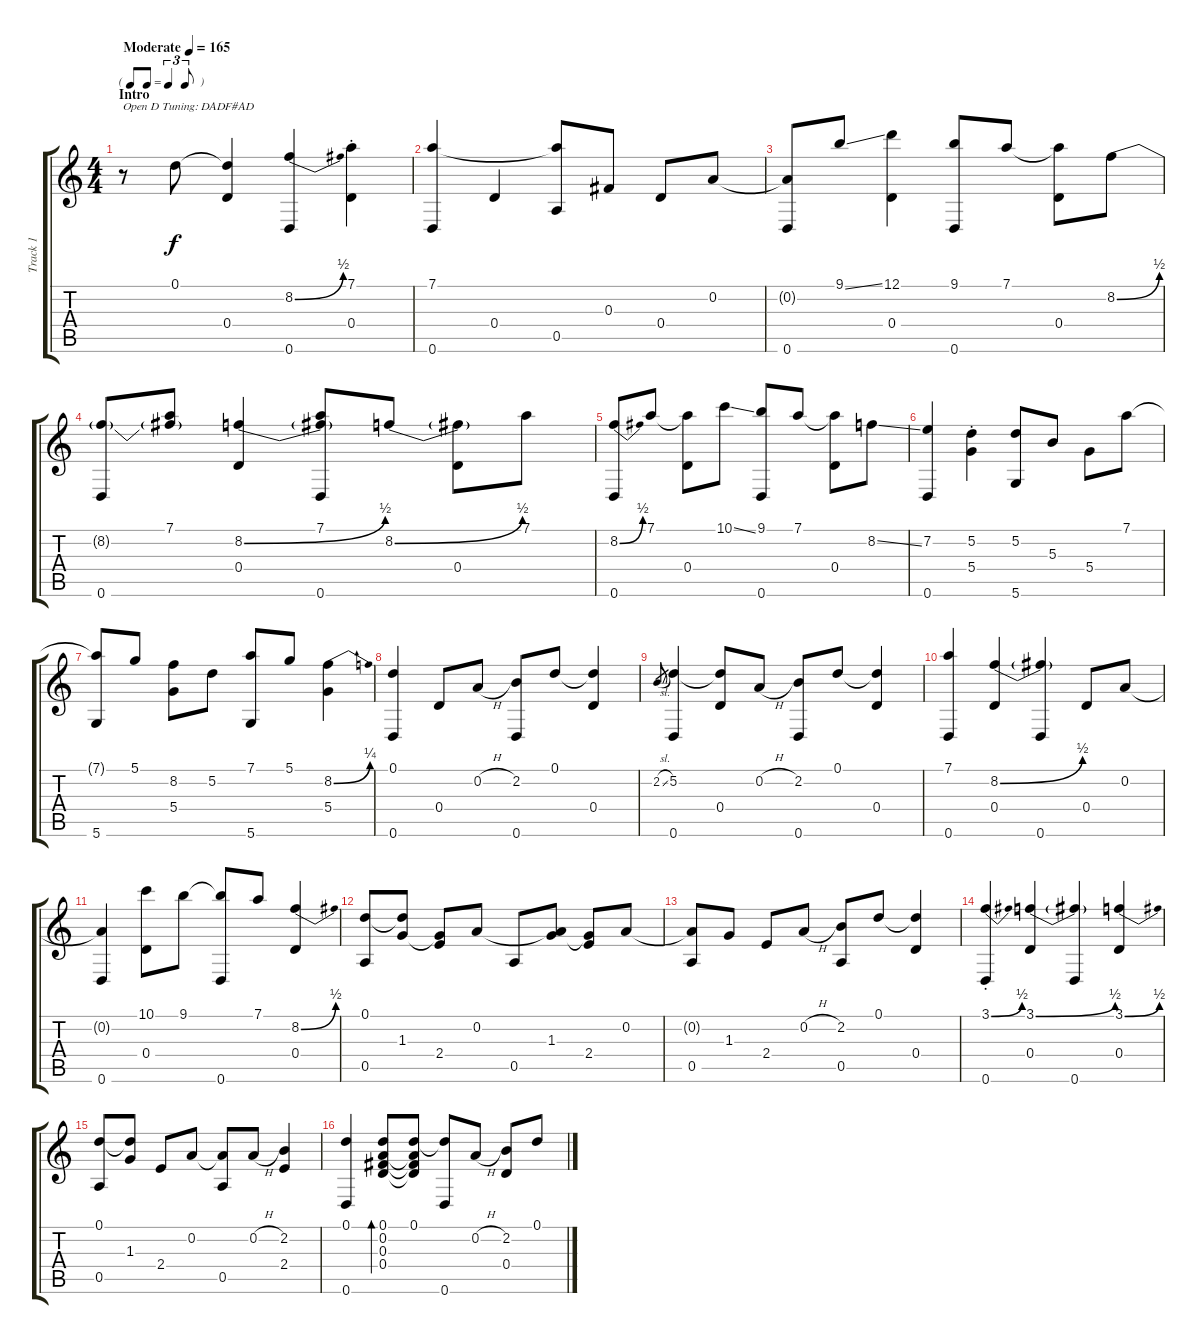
\track ("Track 1" "Track 1") {instrument acousticguitarsteel}
\staff {score tabs}
\tuning (D4 A3 Gb3 D3 A2 D2) {hide}
\ts (4 4)
\tf triplet8th
\section ("" "Intro")
\tempo (165 "Moderate")
\clef g2
\ks c
r.8{txt "Open D Tuning: DADF#AD" dy f instrument acousticguitarsteel} 0.1.8 (0.1{t} 0.4).4 (8.2{be (bend 0 0 60 2)} 0.6).4 (7.1{st} 0.4{st}).4 |
(7.1 0.6).4 0.4.4 (7.1{t} 0.5).8 0.3.8 0.4.8 0.2.8 |
(0.2{t} 0.6).8 9.1{ss}.8 (12.1 0.4).4 (9.1 0.6).8 7.1.8 (7.1{t} 0.4).8 8.2{be (bend 0 0 60 2)}.8 |
(8.2{t} 0.6).8 (7.1 8.2{t}).8 (8.2{be (bend 0 0 60 2)} 0.4).4 (7.1 8.2{t} 0.6).8 8.2{be (bend 0 0 60 2)}.8 (8.2{t} 0.4).8 7.1.8 |
(8.2{be (bend 0 0 60 2)} 0.6).8 7.1.8 (7.1{t} 0.4).8 10.1{ss}.8 (9.1 0.6).8 7.1.8 (7.1{t} 0.4).8 8.2{ss}.8 |
(7.2 0.6).4 (5.2{st} 5.4{st}).4 (5.2 5.6).8 5.3.8 5.4.8 7.1.8 |
(7.1{t} 5.6).8 5.1.8 (8.2 5.4).8 5.2.8 (7.1 5.6).8 5.1.8 (8.2{be (bend 0 0 60 1)} 5.4).4 |
(0.1 0.6).4 0.4.8 0.2{h}.8 (2.2 0.6).8 0.1.8 (0.1{t} 0.4).4 |
2.2{sl}.8{gr} (5.2 0.6).4 (5.2{t} 0.4).8 0.2{h}.8 (2.2 0.6).8 0.1.8 (0.1{t} 0.4).4 |
(7.1 0.6).4 (8.2{be (bend 0 0 60 2)} 0.4).4 (8.2{t} 0.6).4 0.4.8 0.2.8 |
(0.2{t} 0.6).4 (10.1 0.4).8 9.1.8 (9.1{t} 0.6).8 7.1.8 (8.2{be (bend 0 0 60 2)} 0.4).4 |
(0.1 0.5).8 (0.1{t} 1.3).8 (1.3{t} 2.4).8 0.2.8 0.5.8 (0.2{t} 1.3).8 (1.3{t} 2.4).8 0.2.8 |
(0.2{t} 0.5).8 1.3.8 2.4.8 0.2{h}.8 (2.2 0.5).8 0.1.8 (0.1{t} 0.4).4 |
(3.1{be (bend 0 0 60 2) st} 0.6).4 (3.1{be (bend 0 0 60 2)} 0.4).4 (3.1{t} 0.6).4 (3.1{be (bend 0 0 60 2)} 0.4).4 |
(0.1 0.5).8 (0.1{t} 1.3).8 2.4.8 0.2.8 (0.2{t} 0.5).8 0.2{h}.8 (2.2 2.4).4 |
(0.1 0.6).4 (0.1 0.2 0.3 0.4).8{bd 120} (0.1 0.2{t} 0.3{t} 0.4{t}).8 (0.1{t} 0.6).8 0.2{h}.8 (2.2 0.4).8 0.1.8
